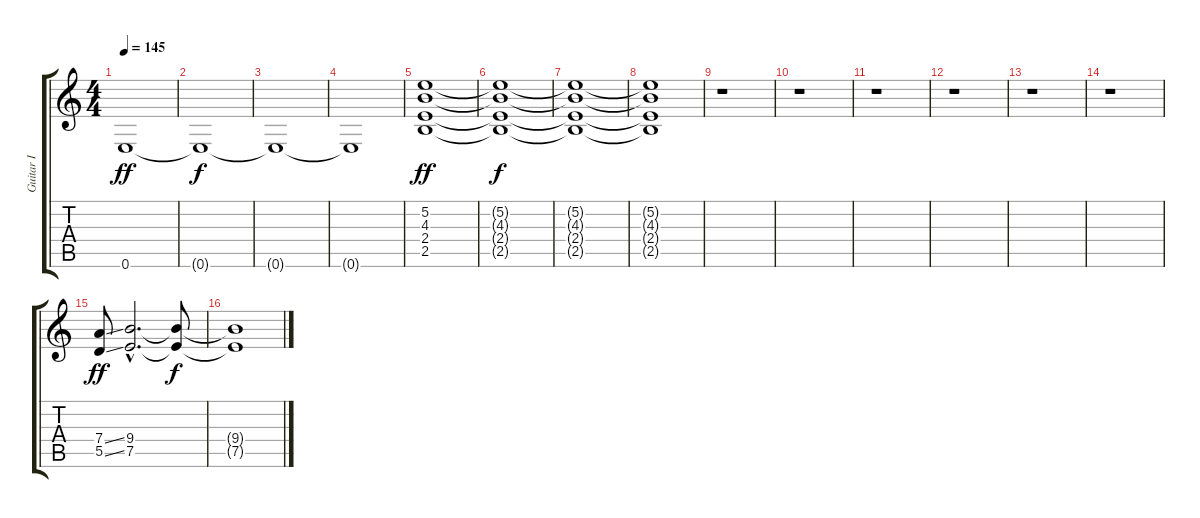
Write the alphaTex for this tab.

\track ("Guitar I" "Guitar I") {instrument distortionguitar}
\staff {score tabs}
\tuning (E4 B3 G3 D3 A2 E2) {hide}
\ts (4 4)
\tempo 145
\clef g2
\ks c
0.6.1{dy ff instrument distortionguitar} |
0.6{t}.1{dy f} |
0.6{t}.1 |
0.6{t}.1 |
(5.2 4.3 2.4 2.5).1{dy ff} |
(5.2{t} 4.3{t} 2.4{t} 2.5{t}).1{dy f} |
(5.2{t} 4.3{t} 2.4{t} 2.5{t}).1 |
(5.2{t} 4.3{t} 2.4{t} 2.5{t}).1 |
r.1 |
r.1 |
r.1 |
r.1 |
r.1 |
r.1 |
(7.4{ss} 5.5{ss}).8{dy ff} (9.4{hac} 7.5{hac}).2{d} (9.4{t} 7.5{t}).8{dy f} |
(9.4{t} 7.5{t}).1
